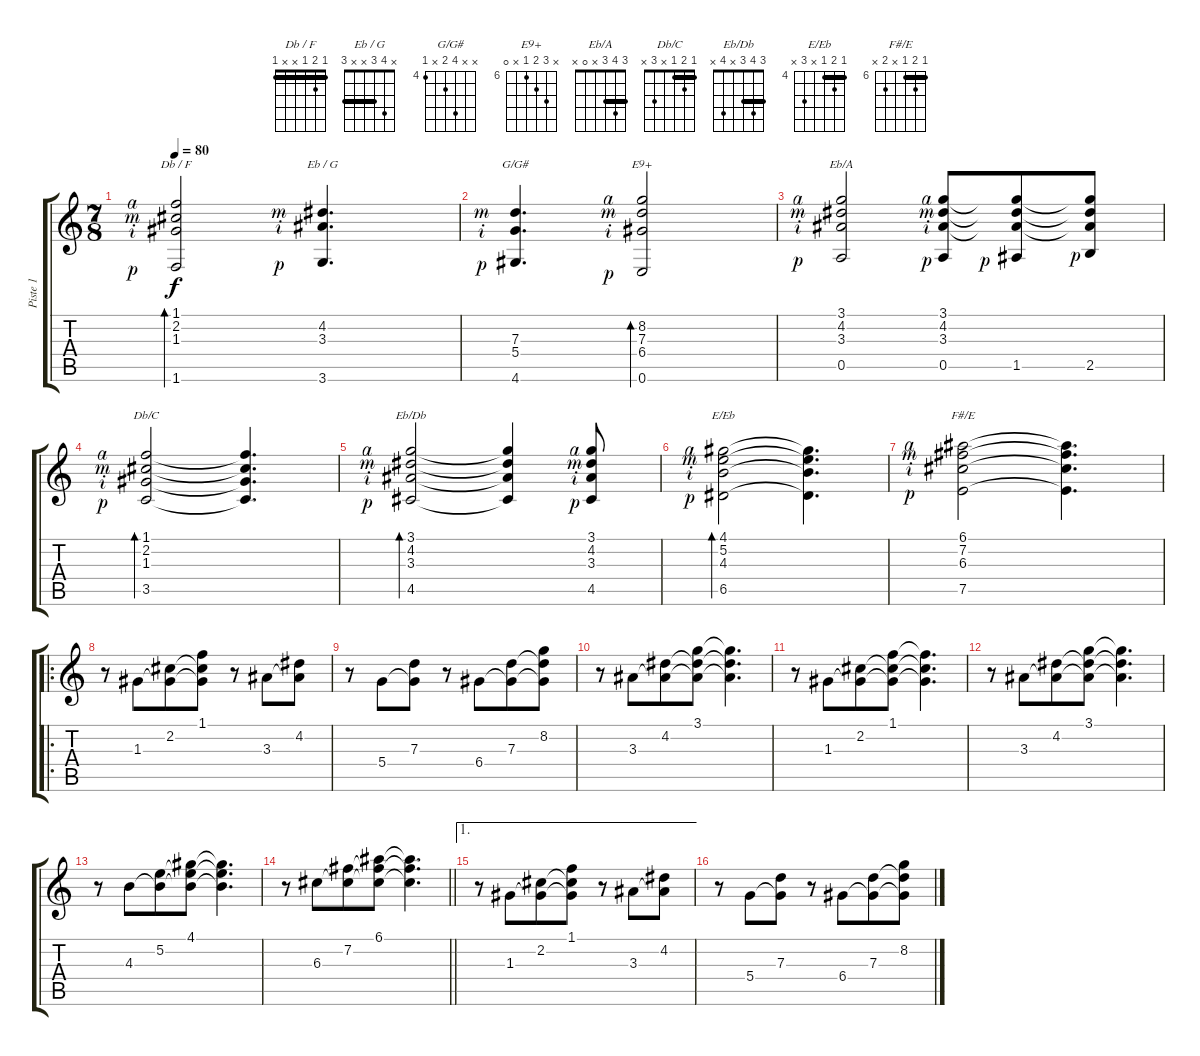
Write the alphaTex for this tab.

\track ("Piste 1" "Piste 1") {instrument acousticguitarsteel}
\staff {score tabs}
\tuning (E4 B3 G3 D3 A2 E2) {hide}
\chord ("Db / F" 1 2 1 x x 1) {barre 1}
\chord ("Eb / G" x 4 3 x x 3) {barre 3}
\chord ("G/G#" x x 7 5 x 4) {firstfret 4}
\chord ("E9+" x 8 7 6 x 0) {firstfret 6}
\chord ("Eb/A" 3 4 3 x 0 x) {barre 3}
\chord ("Db/C" 1 2 1 x 3 x) {barre 1}
\chord ("Eb/Db" 3 4 3 x 4 x) {barre 3}
\chord ("E/Eb" 4 5 4 x 6 x) {firstfret 4 barre 4}
\chord ("F#/E" 6 7 6 x 7 x) {firstfret 6 barre 6}
\ts (7 8)
\tempo 80
\clef g2
\ks c
(1.1{rf 4} 2.2{rf 3} 1.3{rf 2} 1.6{rf 1}).2{bd 120 ch "Db / F" dy f volume 5 instrument acousticguitarsteel} (4.2{rf 3} 3.3{rf 2} 3.6{rf 1}).4{d ch "Eb / G"} |
(7.3{rf 3} 5.4{rf 2} 4.6{rf 1}).4{d ch "G/G#"} (8.2{rf 4} 7.3{rf 3} 6.4{rf 2} 0.6{rf 1}).2{bd 120 ch "E9+"} |
(3.1{rf 4} 4.2{rf 3} 3.3{rf 2} 0.5{rf 1}).2{ch "Eb/A"} (3.1{rf 4} 4.2{rf 3} 3.3{rf 2} 0.5{rf 1}).8 (3.1{t} 4.2{t} 3.3{t} 1.5{rf 1}).8 (3.1{t} 4.2{t} 3.3{t} 2.5{rf 1}).8 |
(1.1{rf 4} 2.2{rf 3} 1.3{rf 2} 3.5{rf 1}).2{bd 120 ch "Db/C" volume 6} (1.1{t} 2.2{t} 1.3{t} 3.5{t}).4{d} |
(3.1{rf 4} 4.2{rf 3} 3.3{rf 2} 4.5{rf 1}).2{bd 120 ch "Eb/Db"} (3.1{t} 4.2{t} 3.3{t} 4.5{t}).4 (3.1{rf 4} 4.2{rf 3} 3.3{rf 2} 4.5{rf 1}).8 |
(4.1{rf 4} 5.2{rf 3} 4.3{rf 2} 6.5{rf 1}).2{bd 120 ch "E/Eb"} (4.1{t} 5.2{t} 4.3{t} 6.5{t}).4{d} |
(6.1{rf 4} 7.2{rf 3} 6.3{rf 2} 7.5{rf 1}).2{ch "F#/E"} (6.1{t} 7.2{t} 6.3{t} 7.5{t}).4{d} |
\ro
r.8{volume 4} 1.3.8 (2.2 1.3{t}).8 (1.1 2.2{t} 1.3{t}).8 r.8 3.3.8 (4.2 3.3{t}).8 |
r.8{volume 6} 5.4.8 (7.3 5.4{t}).8 r.8 6.4.8 (7.3 6.4{t}).8 (8.2 7.3{t} 6.4{t}).8 |
r.8{volume 7} 3.3.8 (4.2 3.3{t}).8 (3.1 4.2{t} 3.3{t}).8 (3.1{t} 4.2{t} 3.3{t}).4{d} |
r.8{volume 8} 1.3.8 (2.2 1.3{t}).8 (1.1 2.2{t} 1.3{t}).8 (1.1{t} 2.2{t} 1.3{t}).4{d} |
r.8{volume 9} 3.3.8 (4.2 3.3{t}).8 (3.1 4.2{t} 3.3{t}).8 (3.1{t} 4.2{t} 3.3{t}).4{d} |
r.8{volume 10} 4.3.8 (5.2 4.3{t}).8 (4.1 5.2{t} 4.3{t}).8 (4.1{t} 5.2{t} 4.3{t}).4{d} |
\barLineRight lightlight
r.8{volume 11} 6.3.8 (7.2 6.3{t}).8 (6.1 7.2{t} 6.3{t}).8 (6.1{t} 7.2{t} 6.3{t}).4{d} |
\ae 1
r.8{volume 7} 1.3.8 (2.2 1.3{t}).8 (1.1 2.2{t} 1.3{t}).8 r.8 3.3.8 (4.2 3.3{t}).8 |
r.8 5.4.8 (7.3 5.4{t}).8 r.8 6.4.8 (7.3 6.4{t}).8 (8.2 7.3{t} 6.4{t}).8
